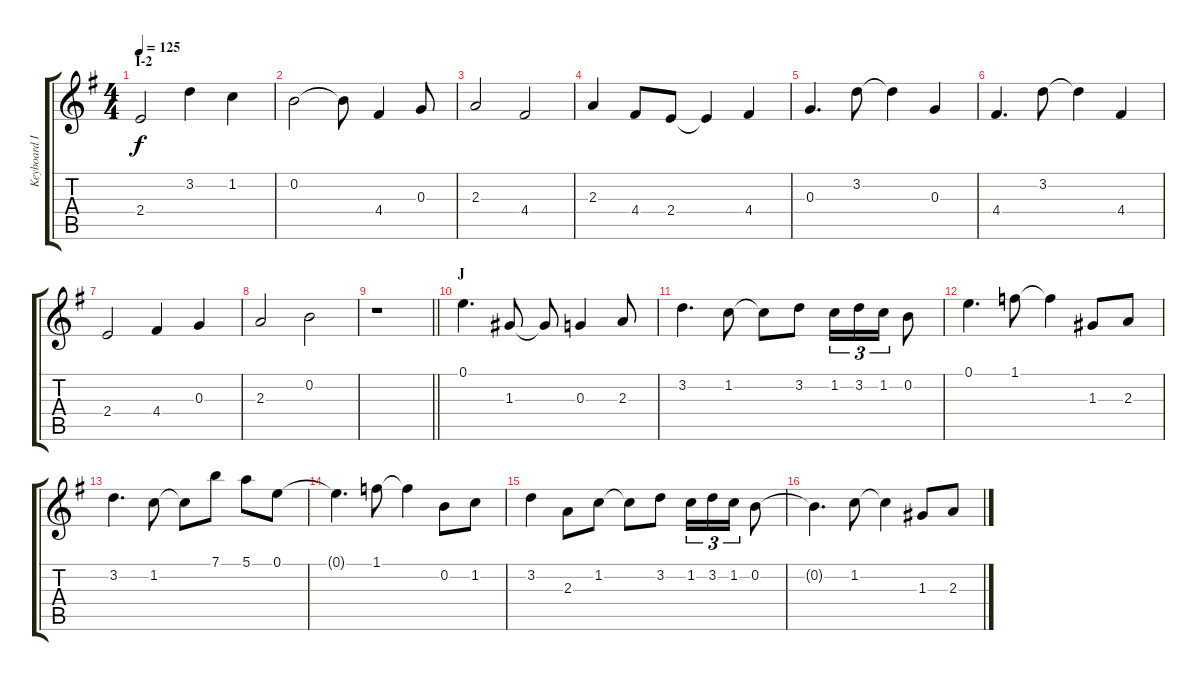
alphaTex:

\track ("Keyboard I" "Keyboard I") {instrument lead2sawtooth}
\staff {score tabs}
\tuning (E5 B4 G4 D4 A3 E3) {hide}
\ts (4 4)
\section ("" "I-2")
\tempo 125
\clef g2
\ks g
2.4.2{dy f} 3.2.4 1.2.4 |
0.2.2 0.2{t}.8 4.4.4 0.3.8 |
2.3.2 4.4.2 |
2.3.4 4.4.8 2.4.8 2.4{t}.4 4.4.4 |
0.3.4{d} 3.2.8 3.2{t}.4 0.3.4 |
4.4.4{d} 3.2.8 3.2{t}.4 4.4.4 |
2.4.2 4.4.4 0.3.4 |
2.3.2 0.2.2 |
\barLineRight lightlight
r.1 |
\section ("" "J")
0.1.4{d} 1.3.8 1.3{t}.8 0.3.4 2.3.8 |
3.2.4{d} 1.2.8 1.2{t}.8 3.2.8 1.2.16{tu (3 2)} 3.2.16{tu (3 2)} 1.2.16{tu (3 2)} 0.2.8 |
0.1.4{d} 1.1.8 1.1{t}.4 1.3.8 2.3.8 |
3.2.4{d} 1.2.8 1.2{t}.8 7.1.8 5.1.8 0.1.8 |
0.1{t}.4{d} 1.1.8 1.1{t}.4 0.2.8 1.2.8 |
3.2.4 2.3.8 1.2.8 1.2{t}.8 3.2.8 1.2.16{tu (3 2)} 3.2.16{tu (3 2)} 1.2.16{tu (3 2)} 0.2.8 |
0.2{t}.4{d} 1.2.8 1.2{t}.4 1.3.8 2.3.8
